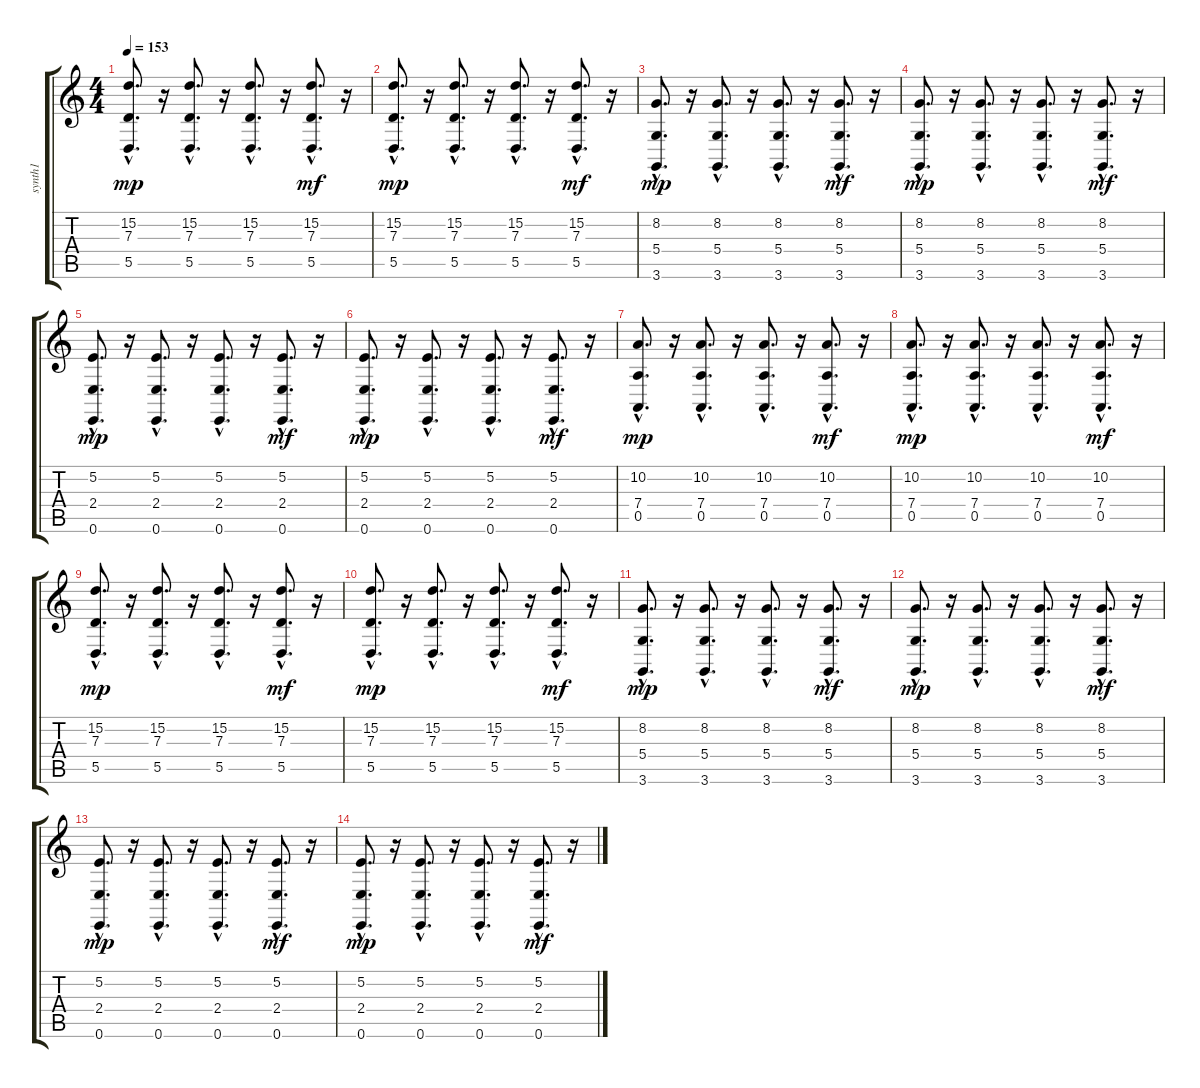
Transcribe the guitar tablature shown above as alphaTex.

\track ("synth1" "synth1") {instrument lead8bassandlead}
\staff {score tabs}
\tuning (E4 B3 G3 D3 A2 E2) {hide}
\ts (4 4)
\tempo 153
\clef g2
\ks c
(15.2{hac} 7.3{hac} 5.5{hac}).8{d dy mp} r.16 (15.2{hac} 7.3{hac} 5.5{hac}).8{d} r.16 (15.2{hac} 7.3{hac} 5.5{hac}).8{d} r.16 (15.2{hac} 7.3{hac} 5.5{hac}).8{d dy mf} r.16 |
(15.2{hac} 7.3{hac} 5.5{hac}).8{d dy mp} r.16 (15.2{hac} 7.3{hac} 5.5{hac}).8{d} r.16 (15.2{hac} 7.3{hac} 5.5{hac}).8{d} r.16 (15.2{hac} 7.3{hac} 5.5{hac}).8{d dy mf} r.16 |
(8.2{hac} 5.4{hac} 3.6{hac}).8{d dy mp} r.16 (8.2{hac} 5.4{hac} 3.6{hac}).8{d} r.16 (8.2{hac} 5.4{hac} 3.6{hac}).8{d} r.16 (8.2{hac} 5.4{hac} 3.6{hac}).8{d dy mf} r.16 |
(8.2{hac} 5.4{hac} 3.6{hac}).8{d dy mp} r.16 (8.2{hac} 5.4{hac} 3.6{hac}).8{d} r.16 (8.2{hac} 5.4{hac} 3.6{hac}).8{d} r.16 (8.2{hac} 5.4{hac} 3.6{hac}).8{d dy mf} r.16 |
(5.2{hac} 2.4{hac} 0.6{hac}).8{d dy mp} r.16 (5.2{hac} 2.4{hac} 0.6{hac}).8{d} r.16 (5.2{hac} 2.4{hac} 0.6{hac}).8{d} r.16 (5.2{hac} 2.4{hac} 0.6{hac}).8{d dy mf} r.16 |
(5.2{hac} 2.4{hac} 0.6{hac}).8{d dy mp} r.16 (5.2{hac} 2.4{hac} 0.6{hac}).8{d} r.16 (5.2{hac} 2.4{hac} 0.6{hac}).8{d} r.16 (5.2{hac} 2.4{hac} 0.6{hac}).8{d dy mf} r.16 |
(10.2{hac} 7.4{hac} 0.5{hac}).8{d dy mp} r.16 (10.2{hac} 7.4{hac} 0.5{hac}).8{d} r.16 (10.2{hac} 7.4{hac} 0.5{hac}).8{d} r.16 (10.2{hac} 7.4{hac} 0.5{hac}).8{d dy mf} r.16 |
(10.2{hac} 7.4{hac} 0.5{hac}).8{d dy mp} r.16 (10.2{hac} 7.4{hac} 0.5{hac}).8{d} r.16 (10.2{hac} 7.4{hac} 0.5{hac}).8{d} r.16 (10.2{hac} 7.4{hac} 0.5{hac}).8{d dy mf} r.16 |
(15.2{hac} 7.3{hac} 5.5{hac}).8{d dy mp} r.16 (15.2{hac} 7.3{hac} 5.5{hac}).8{d} r.16 (15.2{hac} 7.3{hac} 5.5{hac}).8{d} r.16 (15.2{hac} 7.3{hac} 5.5{hac}).8{d dy mf} r.16 |
(15.2{hac} 7.3{hac} 5.5{hac}).8{d dy mp} r.16 (15.2{hac} 7.3{hac} 5.5{hac}).8{d} r.16 (15.2{hac} 7.3{hac} 5.5{hac}).8{d} r.16 (15.2{hac} 7.3{hac} 5.5{hac}).8{d dy mf} r.16 |
(8.2{hac} 5.4{hac} 3.6{hac}).8{d dy mp} r.16 (8.2{hac} 5.4{hac} 3.6{hac}).8{d} r.16 (8.2{hac} 5.4{hac} 3.6{hac}).8{d} r.16 (8.2{hac} 5.4{hac} 3.6{hac}).8{d dy mf} r.16 |
(8.2{hac} 5.4{hac} 3.6{hac}).8{d dy mp} r.16 (8.2{hac} 5.4{hac} 3.6{hac}).8{d} r.16 (8.2{hac} 5.4{hac} 3.6{hac}).8{d} r.16 (8.2{hac} 5.4{hac} 3.6{hac}).8{d dy mf} r.16 |
(5.2{hac} 2.4{hac} 0.6{hac}).8{d dy mp} r.16 (5.2{hac} 2.4{hac} 0.6{hac}).8{d} r.16 (5.2{hac} 2.4{hac} 0.6{hac}).8{d} r.16 (5.2{hac} 2.4{hac} 0.6{hac}).8{d dy mf} r.16 |
(5.2{hac} 2.4{hac} 0.6{hac}).8{d dy mp} r.16 (5.2{hac} 2.4{hac} 0.6{hac}).8{d} r.16 (5.2{hac} 2.4{hac} 0.6{hac}).8{d} r.16 (5.2{hac} 2.4{hac} 0.6{hac}).8{d dy mf} r.16
